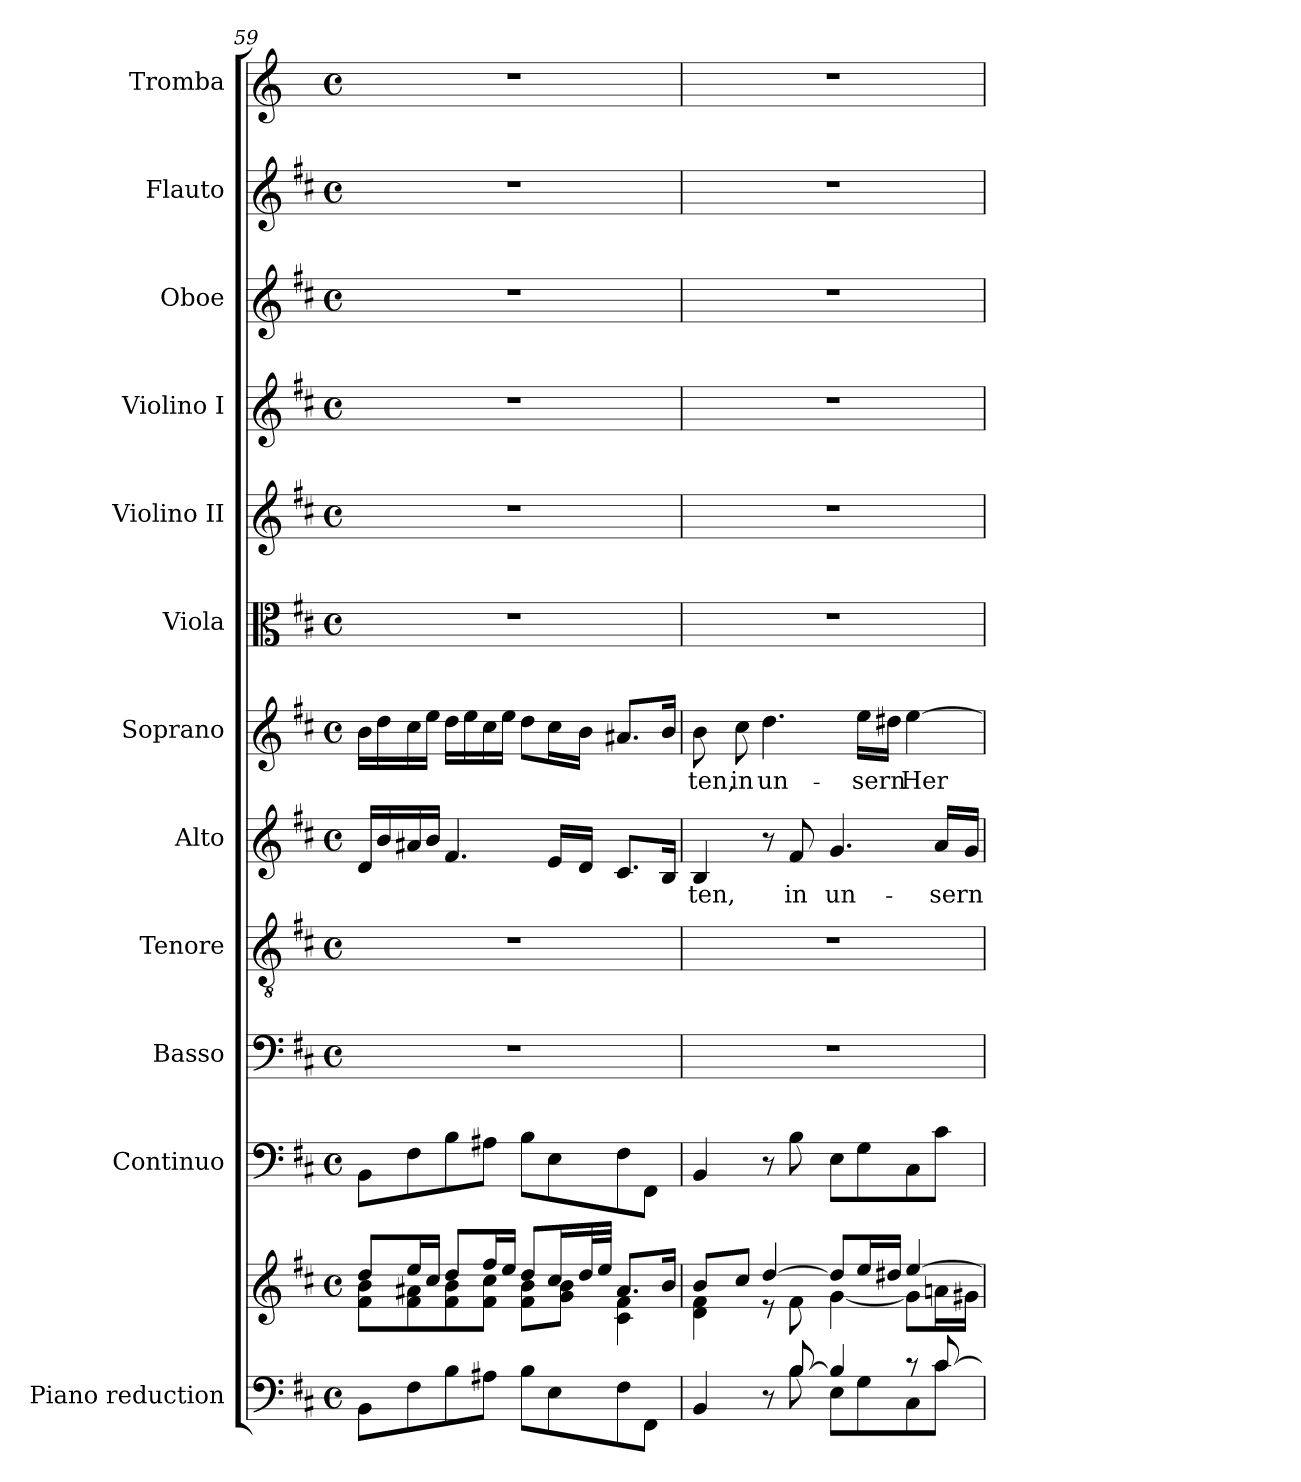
**kern	**kern	**kern	**kern	**kern	**kern	**text	**kern	**text	**kern	**kern	**kern	**kern	**kern	**kern
*part12	*part12	*part11	*part10	*part9	*part8	*part8	*part7	*part7	*part6	*part5	*part4	*part3	*part2	*part1
*staff13	*staff12	*staff11	*staff10	*staff9	*staff8	*staff8	*staff7	*staff7	*staff6	*staff5	*staff4	*staff3	*staff2	*staff1
*I"Piano reduction	*	*I"Continuo	*I"Basso	*I"Tenore	*I"Alto	*	*I"Soprano	*	*I"Viola	*I"Violino II	*I"Violino I	*I"Oboe	*I"Flauto	*I"Tromba
*I'Pno	*	*	*	*	*	*	*	*	*I'Vla	*I'Vln	*I'Vln	*I'Ob	*I'Fl	*
*clefF4	*clefG2	*clefF4	*clefF4	*clefGv2	*clefG2	*	*clefG2	*	*clefC3	*clefG2	*clefG2	*clefG2	*clefG2	*clefG2
*	*	*	*	*	*	*	*	*	*	*	*	*	*	*ITrd-1c-2
*k[f#c#]	*k[f#c#]	*k[f#c#]	*k[f#c#]	*k[f#c#]	*k[f#c#]	*	*k[f#c#]	*	*k[f#c#]	*k[f#c#]	*k[f#c#]	*k[f#c#]	*k[f#c#]	*k[f#c#]
*M4/4	*M4/4	*M4/4	*M4/4	*M4/4	*M4/4	*	*M4/4	*	*M4/4	*M4/4	*M4/4	*M4/4	*M4/4	*M4/4
*met(c)	*met(c)	*met(c)	*met(c)	*met(c)	*met(c)	*	*met(c)	*	*met(c)	*met(c)	*met(c)	*met(c)	*met(c)	*met(c)
=59	=59	=59	=59	=59	=59	=59	=59	=59	=59	=59	=59	=59	=59	=59
*	*^	*	*	*	*	*	*	*	*	*	*	*	*	*
8BB\L	8dd/L	8f#\ 8b\L	8BB\L	1r	1r	16d/LL	.	16b\LL	.	1r	1r	1r	1r	1r	1r
.	.	.	.	.	.	16b/	.	16dd\	.	.	.	.	.	.	.
8F#\	16ee/L	8f#\ 8a#X\	8F#\	.	.	16a#X/	.	16cc#\	.	.	.	.	.	.	.
.	16cc#/JJ	.	.	.	.	16b/JJ	.	16ee\JJ	.	.	.	.	.	.	.
8B\	8dd/L	8f#\ 8b\	8B\	.	.	4.f#/	.	16dd\LL	.	.	.	.	.	.	.
.	.	.	.	.	.	.	.	16ee\	.	.	.	.	.	.	.
8A#X\J	16ff#/L	8f#\ 8cc#\J	8A#X\J	.	.	.	.	16cc#\	.	.	.	.	.	.	.
.	16ee/JJ	.	.	.	.	.	.	16ee\JJ	.	.	.	.	.	.	.
8B\L	8dd/L	8f#\ 8b\L	8B\L	.	.	.	.	8dd\L	.	.	.	.	.	.	.
8E\	16cc#/L	8g\ 8b\J	8E\	.	.	16e/LL	.	16cc#\L	.	.	.	.	.	.	.
.	32dd/L	.	.	.	.	16d/JJ	.	16b\JJ	.	.	.	.	.	.	.
.	32ee/JJJ	.	.	.	.	.	.	.	.	.	.	.	.	.	.
8F#\	8.a#/L	4c#\ 4f#\	8F#\	.	.	8.c#/L	.	8.a#X/L	.	.	.	.	.	.	.
8FF#\J	.	.	8FF#\J	.	.	.	.	.	.	.	.	.	.	.	.
.	16b/Jk	.	.	.	.	16B/Jk	.	16b/Jk	.	.	.	.	.	.	.
!!LO:PB:g=z
=60	=60	=60	=60	=60	=60	=60	=60	=60	=60	=60	=60	=60	=60	=60	=60
*^	*	*	*	*	*	*	*	*	*	*	*	*	*	*	*
!	!	!	!	!	!	!	!	!LO:LY:b	!	!LO:LY:b	!	!	!	!	!	!
4BB/	4ryy	8b/L	4d\ 4f#\	4BB/	1r	1r	4B/	-ten,	8b\	-ten,	1r	1r	1r	1r	1r	1r
!	!	!	!	!	!	!	!	!	!	!LO:LY:b	!	!	!	!	!	!
.	.	8cc#/J	.	.	.	.	.	.	8cc#\	in	.	.	.	.	.	.
!	!	!	!	!	!	!	!	!	!	!LO:LY:b	!	!	!	!	!	!
8r	8ryy	[4dd/	8r	8r	.	.	8r	.	4.dd\	un-	.	.	.	.	.	.
!	!	!	!	!	!	!	!	!LO:LY:b	!	!	!	!	!	!	!	!
[8B/	8B\	.	8f#\	8B\	.	.	8f#/	in	.	.	.	.	.	.	.	.
!	!	!	!	!	!	!	!	!LO:LY:b	!	!	!	!	!	!	!	!
4B/]	8E\L	8dd/L]	[4g\	8E\L	.	.	4.g/	un-	.	.	.	.	.	.	.	.
!	!	!	!	!	!	!	!	!	!	!LO:LY:b	!	!	!	!	!	!
.	8G\	16ee/L	.	8G\	.	.	.	.	16ee\LL	-sern	.	.	.	.	.	.
.	.	16dd#X/JJ	.	.	.	.	.	.	16dd#X\JJ	.	.	.	.	.	.	.
!	!	!	!	!	!	!	!	!	!	!LO:LY:b	!	!	!	!	!	!
8r	8C#\	[4ee/	8g\L]	8C#\	.	.	.	.	[4ee\	Her-	.	.	.	.	.	.
!	!	!	!	!	!	!	!	!LO:LY:b	!	!	!	!	!	!	!	!
[8c#/	8c#\J	.	16an\L	8c#\J	.	.	16a/LL	-sern	.	.	.	.	.	.	.	.
.	.	.	16g#X\JJ	.	.	.	16g/JJ	.	.	.	.	.	.	.	.	.
*v	*v	*	*	*	*	*	*	*	*	*	*	*	*	*	*	*
*	*v	*v	*	*	*	*	*	*	*	*	*	*	*	*	*
=	=	=	=	=	=	=	=	=	=	=	=	=	=	=
*-	*-	*-	*-	*-	*-	*-	*-	*-	*-	*-	*-	*-	*-	*-
